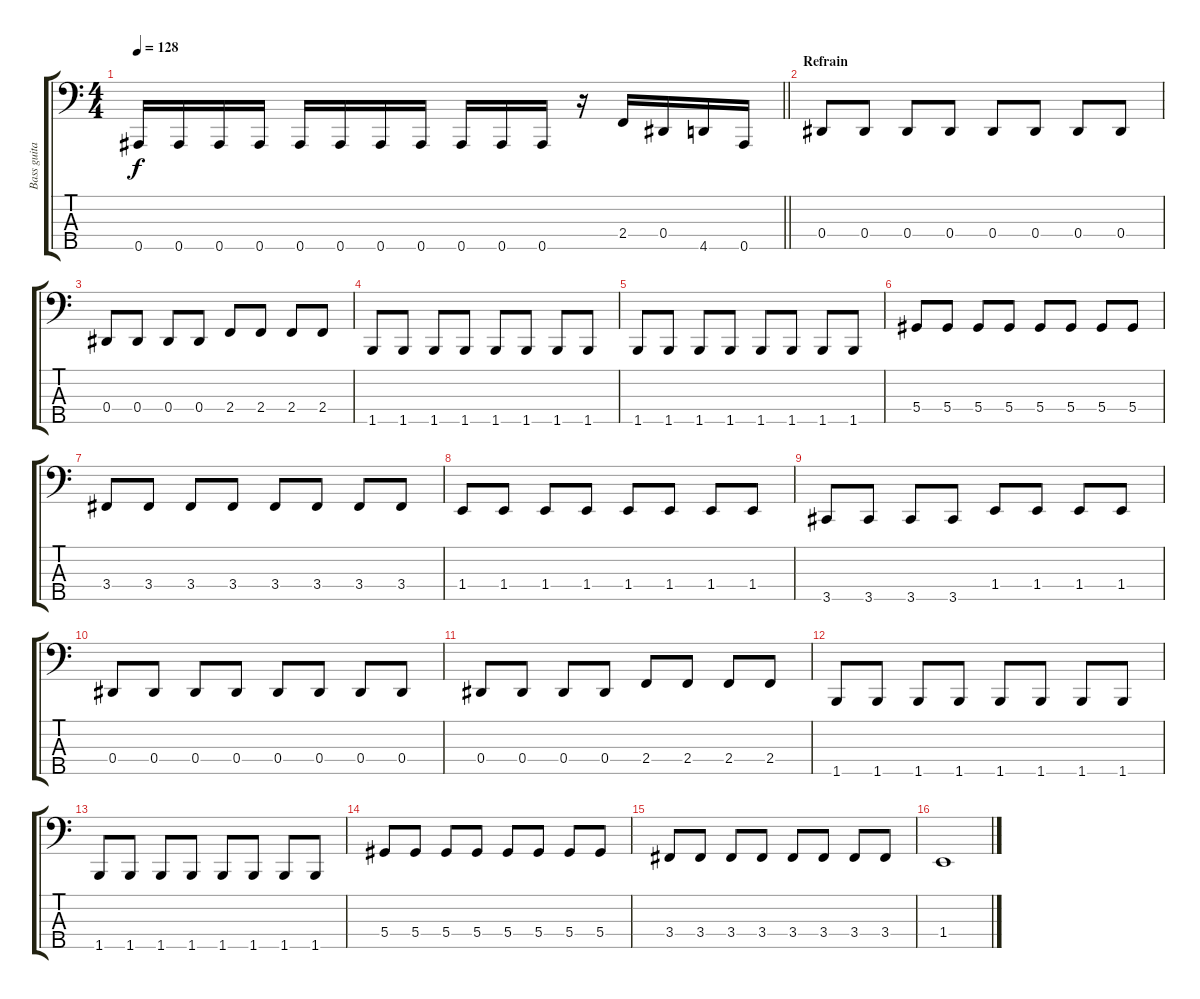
\track ("Bass guitar" "Bass guita") {instrument electricbassfinger}
\staff {score tabs}
\tuning (Gb2 Db2 Ab1 Eb1 Bb0) {hide}
\ts (4 4)
\tempo 128
\clef f4
\barLineRight lightlight
\ks c
0.5.16{dy f} 0.5.16 0.5.16 0.5.16 0.5.16 0.5.16 0.5.16 0.5.16 0.5.16 0.5.16 0.5.16 r.16 2.4.16 0.4.16 4.5.16 0.5.16 |
\section ("" "Refrain")
0.4.8 0.4.8 0.4.8 0.4.8 0.4.8 0.4.8 0.4.8 0.4.8 |
0.4.8 0.4.8 0.4.8 0.4.8 2.4.8 2.4.8 2.4.8 2.4.8 |
1.5.8 1.5.8 1.5.8 1.5.8 1.5.8 1.5.8 1.5.8 1.5.8 |
1.5.8 1.5.8 1.5.8 1.5.8 1.5.8 1.5.8 1.5.8 1.5.8 |
5.4.8 5.4.8 5.4.8 5.4.8 5.4.8 5.4.8 5.4.8 5.4.8 |
3.4.8 3.4.8 3.4.8 3.4.8 3.4.8 3.4.8 3.4.8 3.4.8 |
1.4.8 1.4.8 1.4.8 1.4.8 1.4.8 1.4.8 1.4.8 1.4.8 |
3.5.8 3.5.8 3.5.8 3.5.8 1.4.8 1.4.8 1.4.8 1.4.8 |
0.4.8 0.4.8 0.4.8 0.4.8 0.4.8 0.4.8 0.4.8 0.4.8 |
0.4.8 0.4.8 0.4.8 0.4.8 2.4.8 2.4.8 2.4.8 2.4.8 |
1.5.8 1.5.8 1.5.8 1.5.8 1.5.8 1.5.8 1.5.8 1.5.8 |
1.5.8 1.5.8 1.5.8 1.5.8 1.5.8 1.5.8 1.5.8 1.5.8 |
5.4.8 5.4.8 5.4.8 5.4.8 5.4.8 5.4.8 5.4.8 5.4.8 |
3.4.8 3.4.8 3.4.8 3.4.8 3.4.8 3.4.8 3.4.8 3.4.8 |
1.4.1
